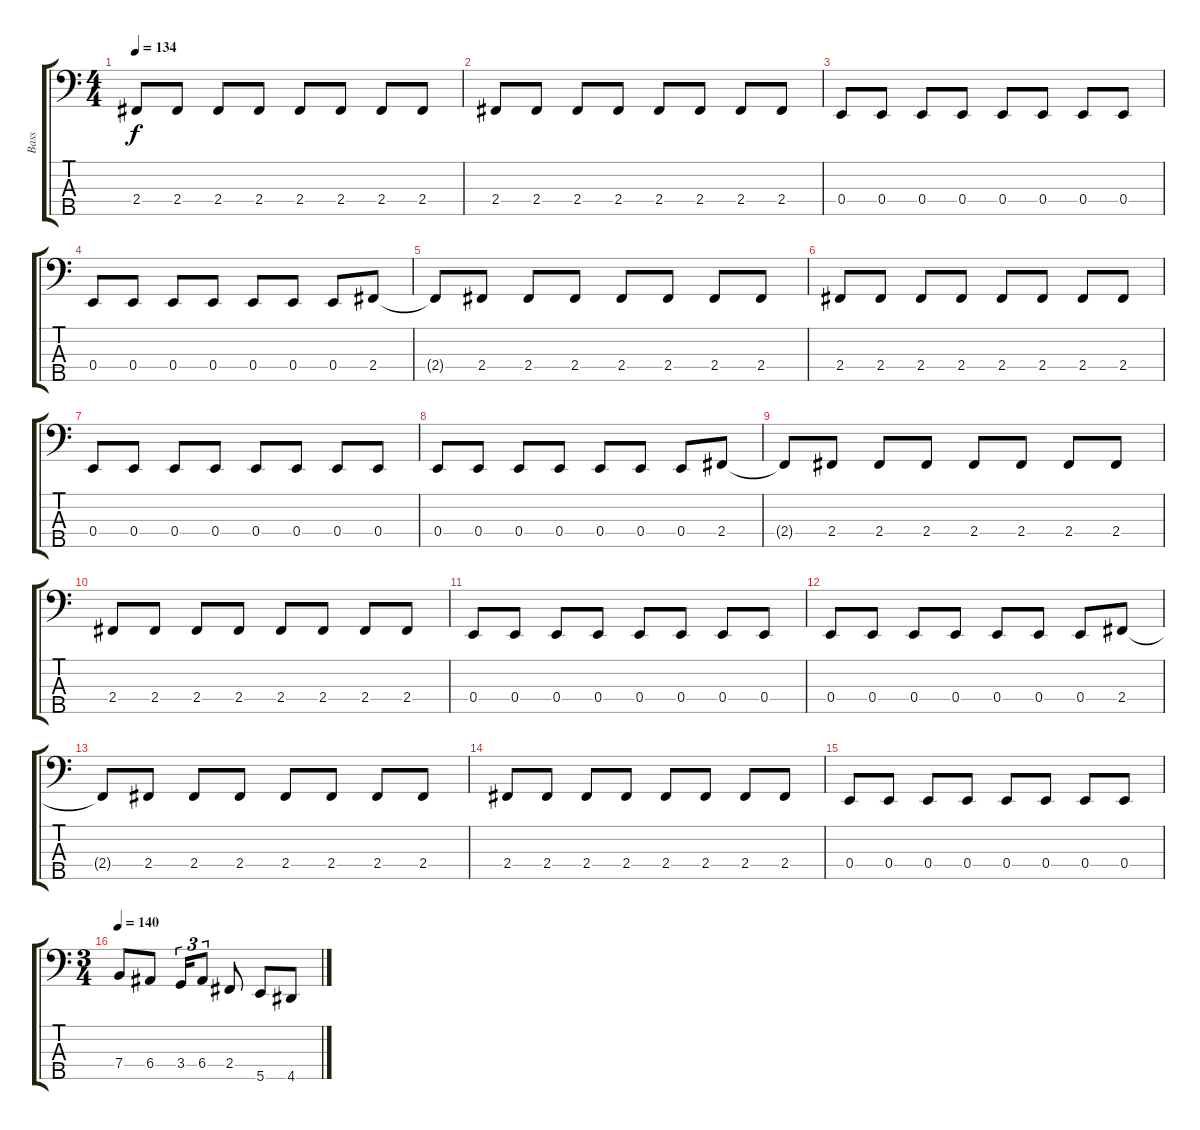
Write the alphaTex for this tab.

\track ("Bass" "Bass") {instrument electricbasspick}
\staff {score tabs}
\tuning (G2 D2 A1 E1 B0) {hide}
\ts (4 4)
\tempo 134
\clef f4
\ks c
2.4{t}.8{dy f} 2.4.8 2.4.8 2.4.8 2.4.8 2.4.8 2.4.8 2.4.8 |
2.4.8 2.4.8 2.4.8 2.4.8 2.4.8 2.4.8 2.4.8 2.4.8 |
0.4.8 0.4.8 0.4.8 0.4.8 0.4.8 0.4.8 0.4.8 0.4.8 |
0.4.8 0.4.8 0.4.8 0.4.8 0.4.8 0.4.8 0.4.8 2.4.8 |
2.4{t}.8 2.4.8 2.4.8 2.4.8 2.4.8 2.4.8 2.4.8 2.4.8 |
2.4.8 2.4.8 2.4.8 2.4.8 2.4.8 2.4.8 2.4.8 2.4.8 |
0.4.8 0.4.8 0.4.8 0.4.8 0.4.8 0.4.8 0.4.8 0.4.8 |
0.4.8 0.4.8 0.4.8 0.4.8 0.4.8 0.4.8 0.4.8 2.4.8 |
2.4{t}.8 2.4.8 2.4.8 2.4.8 2.4.8 2.4.8 2.4.8 2.4.8 |
2.4.8 2.4.8 2.4.8 2.4.8 2.4.8 2.4.8 2.4.8 2.4.8 |
0.4.8 0.4.8 0.4.8 0.4.8 0.4.8 0.4.8 0.4.8 0.4.8 |
0.4.8 0.4.8 0.4.8 0.4.8 0.4.8 0.4.8 0.4.8 2.4.8 |
2.4{t}.8 2.4.8 2.4.8 2.4.8 2.4.8 2.4.8 2.4.8 2.4.8 |
2.4.8 2.4.8 2.4.8 2.4.8 2.4.8 2.4.8 2.4.8 2.4.8 |
0.4.8 0.4.8 0.4.8 0.4.8 0.4.8 0.4.8 0.4.8 0.4.8 |
\ts (3 4)
\tempo 140
7.4.8 6.4.8 3.4.16{tu (3 2)} 6.4.8{tu (3 2)} 2.4.8 5.5.8 4.5.8
